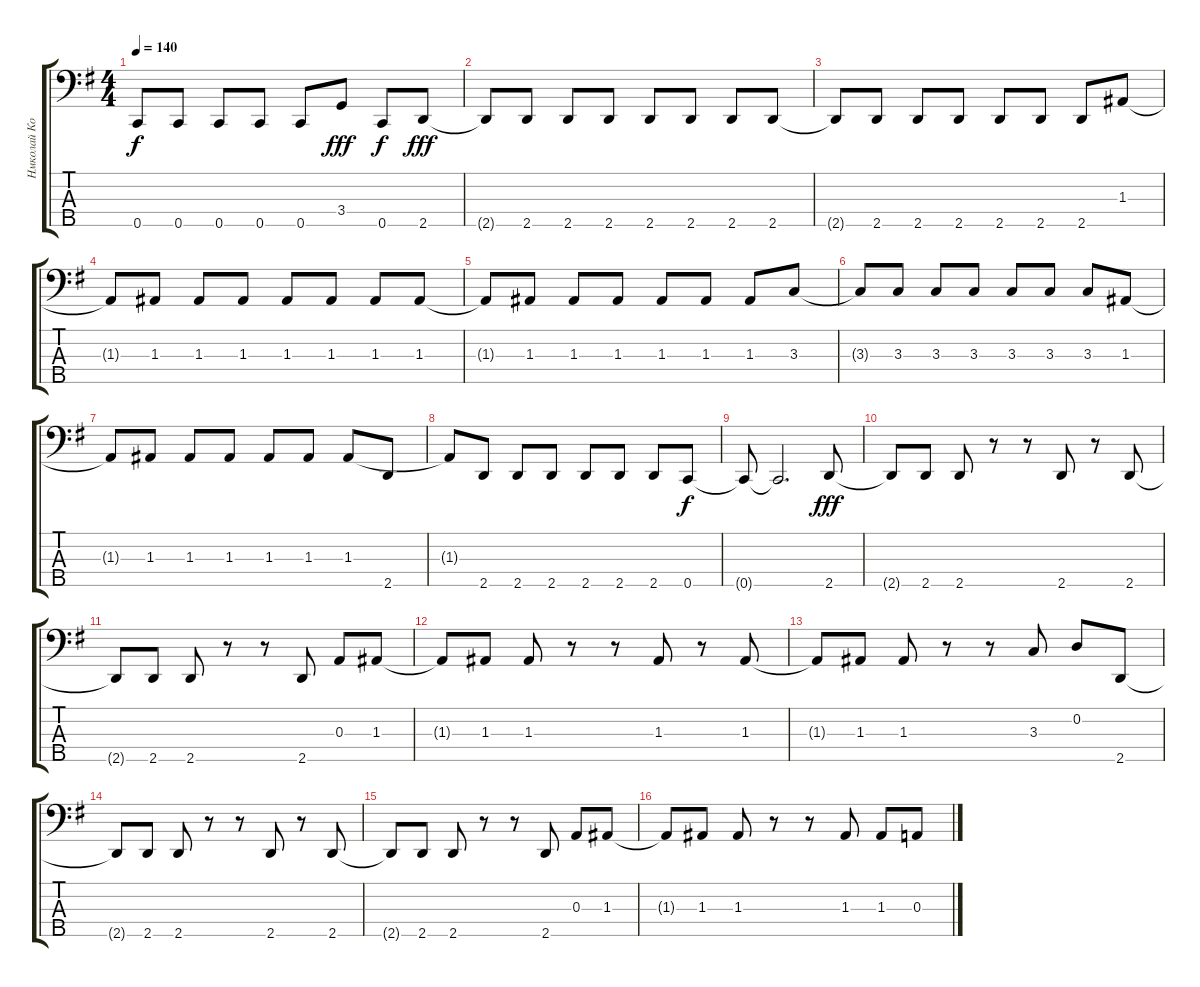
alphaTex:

\track ("Нмколай Коршунов" "Нмколай Ко") {instrument electricbasspick}
\staff {score tabs}
\tuning (G2 D2 A1 E1 C1) {hide}
\ts (4 4)
\tempo 140
\clef f4
\ks g
0.5{t}.8{dy f} 0.5.8 0.5.8 0.5.8 0.5.8 3.4.8{dy fff} 0.5.8{dy f} 2.5.8{dy fff} |
2.5{t}.8 2.5.8 2.5.8 2.5.8 2.5.8 2.5.8 2.5.8 2.5.8 |
2.5{t}.8 2.5.8 2.5.8 2.5.8 2.5.8 2.5.8 2.5.8 1.3.8 |
1.3{t}.8 1.3.8 1.3.8 1.3.8 1.3.8 1.3.8 1.3.8 1.3.8 |
1.3{t}.8 1.3.8 1.3.8 1.3.8 1.3.8 1.3.8 1.3.8 3.3.8 |
3.3{t}.8 3.3.8 3.3.8 3.3.8 3.3.8 3.3.8 3.3.8 1.3.8 |
1.3{t}.8 1.3.8 1.3.8 1.3.8 1.3.8 1.3.8 1.3.8 2.5.8 |
1.3{t}.8 2.5.8 2.5.8 2.5.8 2.5.8 2.5.8 2.5.8 0.5.8{dy f} |
0.5{t}.8 0.5{t}.2{d} 2.5.8{dy fff} |
2.5{t}.8 2.5.8 2.5.8 r.8 r.8 2.5.8 r.8 2.5.8 |
2.5{t}.8 2.5.8 2.5.8 r.8 r.8 2.5.8 0.3.8 1.3.8 |
1.3{t}.8 1.3.8 1.3.8 r.8 r.8 1.3.8 r.8 1.3.8 |
1.3{t}.8 1.3.8 1.3.8 r.8 r.8 3.3.8 0.2.8 2.5.8 |
2.5{t}.8 2.5.8 2.5.8 r.8 r.8 2.5.8 r.8 2.5.8 |
2.5{t}.8 2.5.8 2.5.8 r.8 r.8 2.5.8 0.3.8 1.3.8 |
1.3{t}.8 1.3.8 1.3.8 r.8 r.8 1.3.8 1.3.8 0.3.8
